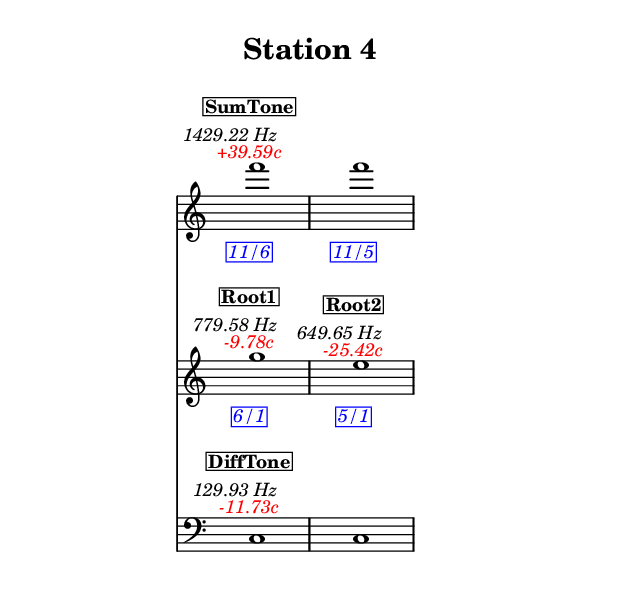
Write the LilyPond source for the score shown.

\version "2.20.0"
\language "english"

#(set-default-paper-size "a6" 'portrait)
#(set-global-staff-size 16)

\header {
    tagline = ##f
    title = \markup {
        \pad-around
            #3
            "Station 4"
        }
}

\layout {
    indent = #25
}

\paper {
    systems-per-page = 1
}

\score {
    \new Score
    <<
        \new Staff
        \with
        {
            \remove Time_signature_engraver
        }
        {
            \clef "treble"
            f'''1
            - \tweak color #red
            ^ \markup {
                \halign
                    #0
                    \italic
                        {
                            +39.59c
                        }
                }
            ^ \markup {
                \halign
                    #1
                    \italic
                        {
                            1429.22
                            Hz
                        }
                }
            ^ \markup {
                \pad-around
                    #1
                    \box
                        \vcenter
                            \halign
                                #0
                                \bold
                                    {
                                        SumTone
                                    }
                }
            - \tweak color #blue
            _ \markup {
                \pad-around
                    #1
                    \box
                        \halign
                            #0
                            \italic
                                {
                                    11/6
                                }
                }
            \override Score.NonMusicalPaperColumn.padding = #5
            \clef "treble"
            f'''1
            - \tweak color #blue
            _ \markup {
                \pad-around
                    #1
                    \box
                        \halign
                            #0
                            \italic
                                {
                                    11/5
                                }
                }
        }
        \new Staff
        \with
        {
            \remove Time_signature_engraver
        }
        {
            \clef "treble"
            g''1
            - \tweak color #red
            ^ \markup {
                \halign
                    #0
                    \italic
                        {
                            -9.78c
                        }
                }
            ^ \markup {
                \halign
                    #1
                    \italic
                        {
                            779.58
                            Hz
                        }
                }
            ^ \markup {
                \pad-around
                    #1
                    \box
                        \vcenter
                            \halign
                                #0
                                \bold
                                    {
                                        Root1
                                    }
                }
            - \tweak color #blue
            _ \markup {
                \pad-around
                    #1
                    \box
                        \halign
                            #0
                            \italic
                                {
                                    6/1
                                }
                }
            \clef "treble"
            e''1
            - \tweak color #red
            ^ \markup {
                \halign
                    #0
                    \italic
                        {
                            -25.42c
                        }
                }
            ^ \markup {
                \halign
                    #1
                    \italic
                        {
                            649.65
                            Hz
                        }
                }
            ^ \markup {
                \pad-around
                    #1
                    \box
                        \vcenter
                            \halign
                                #0
                                \bold
                                    {
                                        Root2
                                    }
                }
            - \tweak color #blue
            _ \markup {
                \pad-around
                    #1
                    \box
                        \halign
                            #0
                            \italic
                                {
                                    5/1
                                }
                }
        }
        \new Staff
        \with
        {
            \remove Time_signature_engraver
        }
        {
            \clef "bass"
            c1
            - \tweak color #red
            ^ \markup {
                \halign
                    #0
                    \italic
                        {
                            -11.73c
                        }
                }
            ^ \markup {
                \halign
                    #1
                    \italic
                        {
                            129.93
                            Hz
                        }
                }
            ^ \markup {
                \pad-around
                    #1
                    \box
                        \vcenter
                            \halign
                                #0
                                \bold
                                    {
                                        DiffTone
                                    }
                }
            \clef "bass"
            c1
        }
    >>
}